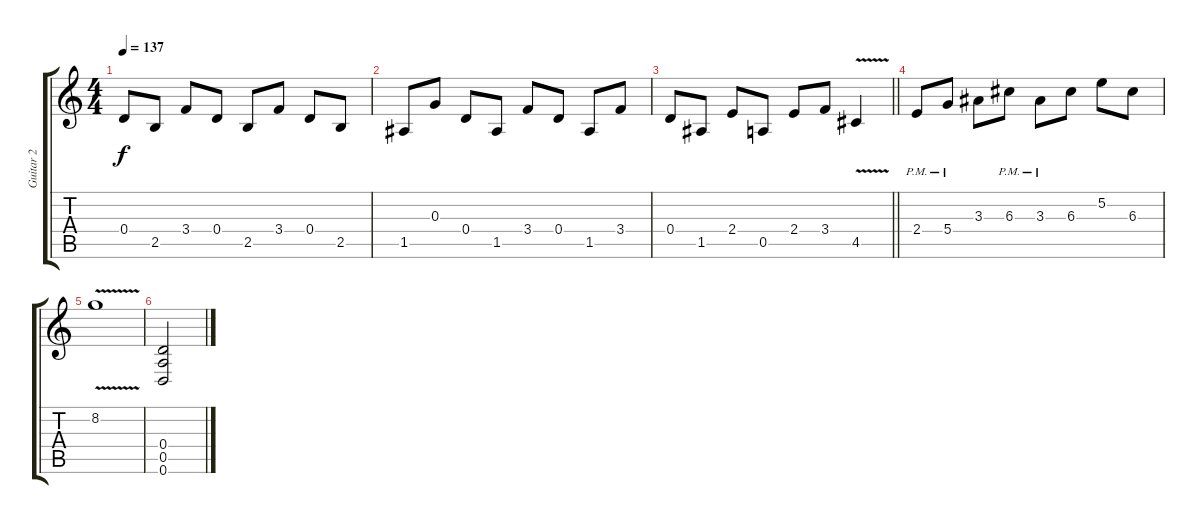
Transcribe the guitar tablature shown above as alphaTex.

\track ("Guitar 2" "Guitar 2") {instrument distortionguitar}
\staff {score tabs}
\tuning (E4 B3 G3 D3 A2 D2) {hide}
\ts (4 4)
\tempo 137
\clef g2
\ks c
0.4.8{dy f} 2.5.8 3.4.8 0.4.8 2.5.8 3.4.8 0.4.8 2.5.8 |
1.5.8 0.3.8 0.4.8 1.5.8 3.4.8 0.4.8 1.5.8 3.4.8 |
\barLineRight lightlight
0.4.8 1.5.8 2.4.8 0.5.8 2.4.8 3.4.8 4.5{v}.4 |
2.4{pm}.8 5.4{pm}.8 3.3.8 6.3{pm}.8 3.3{pm}.8 6.3.8 5.2.8 6.3.8 |
8.2{v}.1 |
(0.4 0.5 0.6).2
